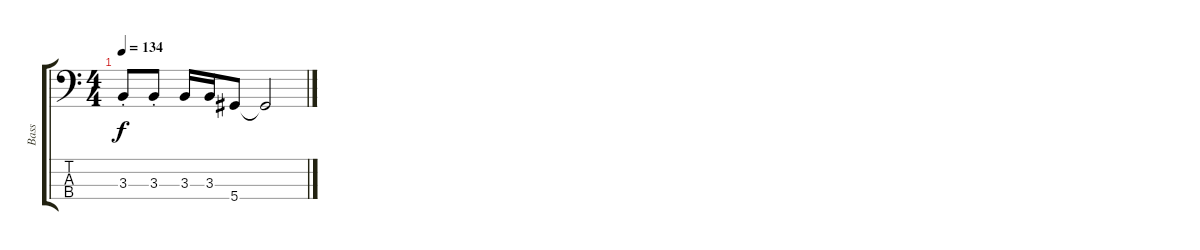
\track ("Bass" "Bass") {instrument electricbasspick}
\staff {score tabs}
\tuning (Gb2 Db2 Ab1 Eb1) {hide}
\ts (4 4)
\tempo 134
\clef f4
\ks c
3.3{st}.8{dy f} 3.3{st}.8 3.3.16 3.3.16 5.4.8 5.4{t}.2
